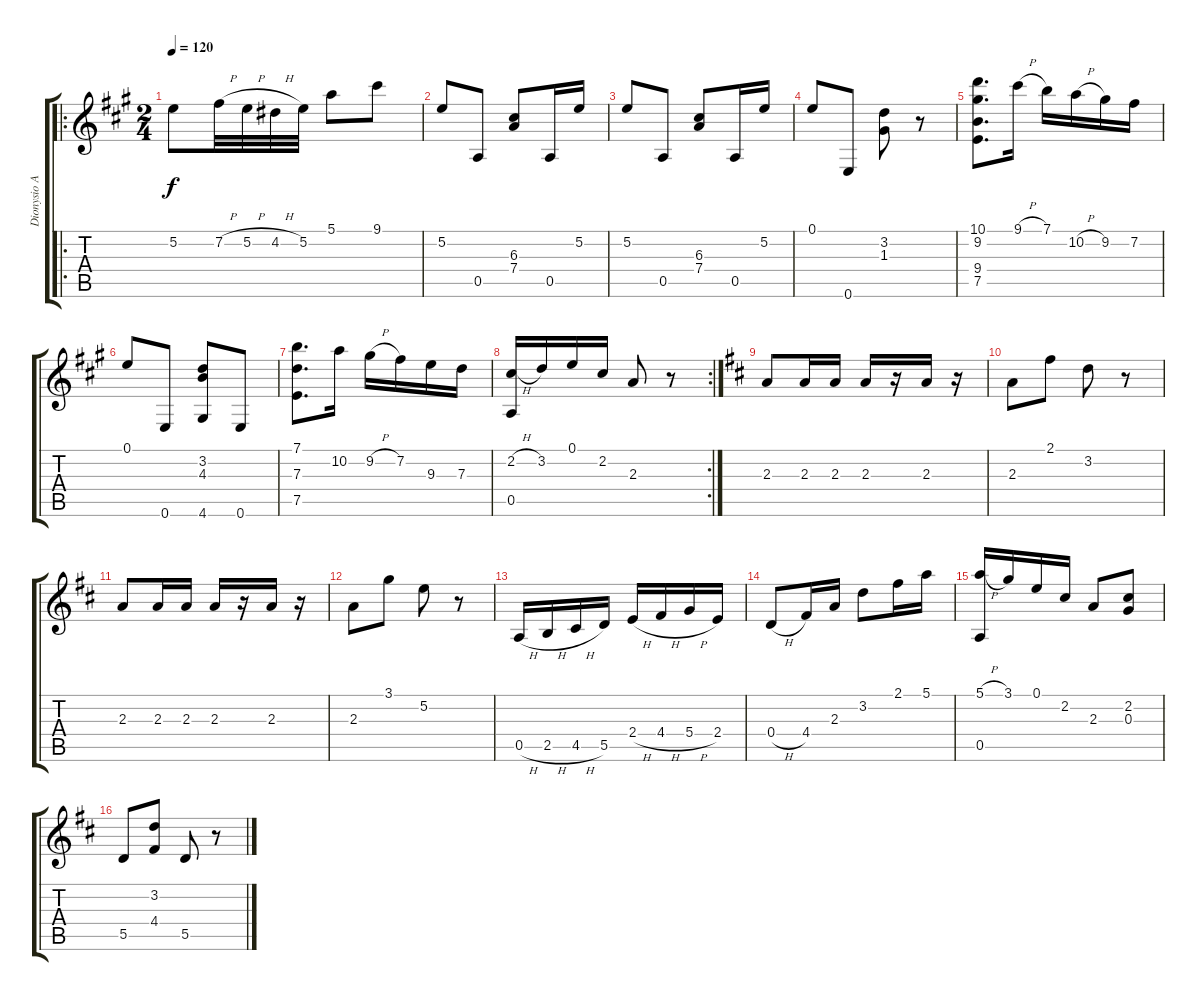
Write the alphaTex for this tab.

\track ("Dionysio Aguado" "Dionysio A") {instrument acousticguitarnylon}
\staff {score tabs}
\tuning (E4 B3 G3 D3 A2 E2) {hide}
\ro
\ts (2 4)
\tempo 120
\clef g2
\ks a
5.2.8{dy f} 7.2{h}.32 5.2{h}.32 4.2{h}.32 5.2.32 5.1.8 9.1.8 |
5.2.8 0.5.8 (6.3 7.4).8 0.5.16 5.2.16 |
5.2.8 0.5.8 (6.3 7.4).8 0.5.16 5.2.16 |
0.1.8 0.6.8 (3.2 1.3).8 r.8 |
(10.1 9.2 9.4 7.5).8{d} 9.1{h}.16 7.1.16 10.2{h}.16 9.2.16 7.2.16 |
0.1.8 0.6.8 (3.2 4.3 4.6).8 0.6.8 |
(7.1 7.3 7.5).8{d} 10.2.16 9.2{h}.16 7.2.16 9.3.16 7.3.16 |
\rc 2
(2.2{h} 0.5).16 3.2.16 0.1.16 2.2.16 2.3.8 r.8 |
\ks d
2.3.8 2.3.16 2.3.16 2.3.16 r.16 2.3.16 r.16 |
2.3.8 2.1.8 3.2.8 r.8 |
2.3.8 2.3.16 2.3.16 2.3.16 r.16 2.3.16 r.16 |
2.3.8 3.1.8 5.2.8 r.8 |
0.5{h}.16 2.5{h}.16 4.5{h}.16 5.5.16 2.4{h}.16 4.4{h}.16 5.4{h}.16 2.4.16 |
0.4{h}.8 4.4.16 2.3.16 3.2.8 2.1.16 5.1.16 |
(5.1{h} 0.5).16 3.1.16 0.1.16 2.2.16 2.3.8 (2.2 0.3).8 |
5.5.8 (3.2 4.4).8 5.5.8 r.8
